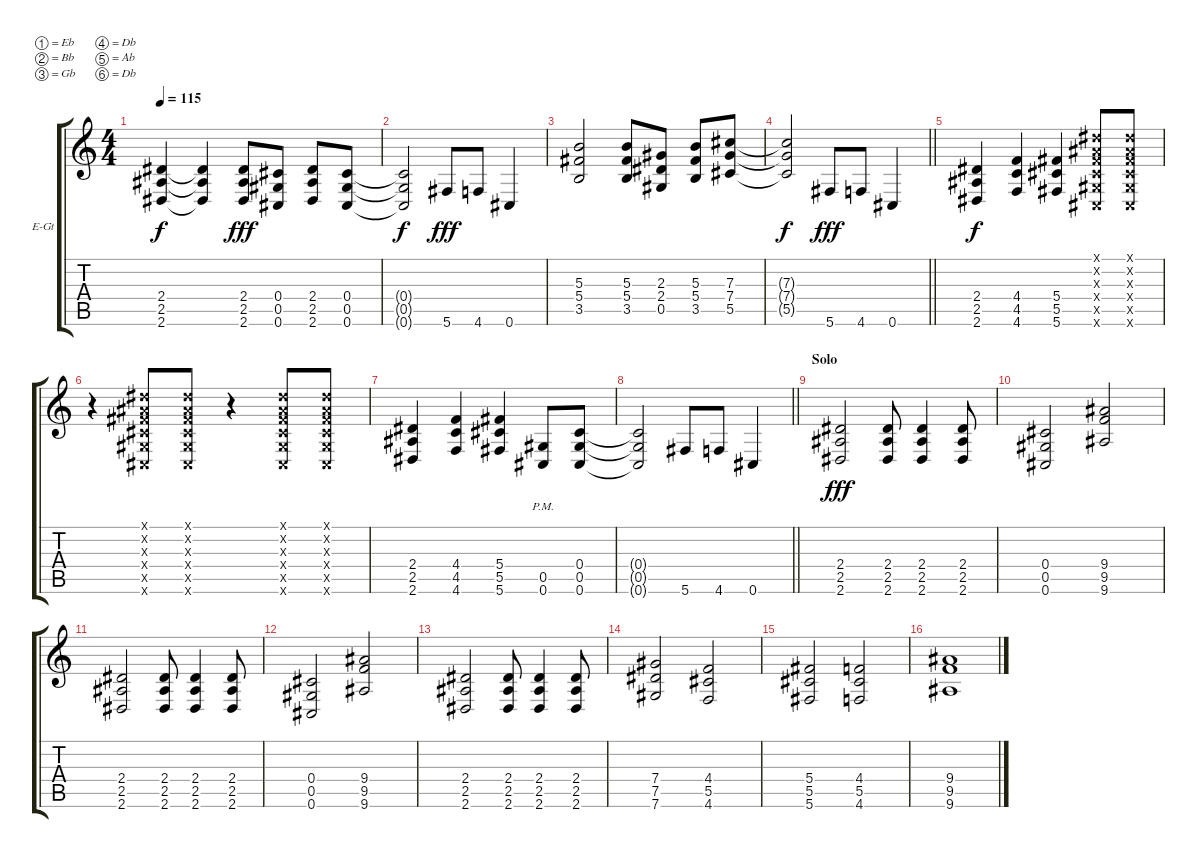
\bracketExtendMode groupsimilarinstruments
\firstSystemTrackNameOrientation horizontal
\otherSystemsTrackNameOrientation horizontal
\track ("Rhythm" "E-Gt") {instrument distortionguitar}
\staff {score tabs}
\tuning (Eb4 Bb3 Gb3 Db3 Ab2 Db2)
\ts (4 4)
\tempo 115
\clef g2
\ks c
(2.4 2.5 2.6).4{dy f} (2.4{t} 2.5{t} 2.6{t}).4 (2.4 2.5 2.6).8{dy fff} (0.4 0.5 0.6).8 (2.4 2.5 2.6).8 (0.4 0.5 0.6).8 |
(0.4{t} 0.5{t} 0.6{t}).2{dy f} 5.6.8{dy fff} 4.6.8 0.6.4 |
(5.3 5.4 3.5).2 (5.3 5.4 3.5).8 (2.3 2.4 0.5).8 (5.3 5.4 3.5).8 (7.3 7.4 5.5).8 |
\barLineRight lightlight
(7.3{t} 7.4{t} 5.5{t}).2{dy f} 5.6.8{dy fff} 4.6.8 0.6.4 |
(2.4 2.5 2.6).4{dy f} (4.4 4.5 4.6).4 (5.4 5.5 5.6).4 (0.1{x} 0.2{x} 0.3{x} 0.4{x} 0.5{x} 0.6{x}).8 (0.1{x} 0.2{x} 0.3{x} 0.4{x} 0.5{x} 0.6{x}).8 |
r.4 (0.1{x} 0.2{x} 0.3{x} 0.4{x} 0.5{x} 0.6{x}).8 (0.1{x} 0.2{x} 0.3{x} 0.4{x} 0.5{x} 0.6{x}).8 r.4 (0.1{x} 0.2{x} 0.3{x} 0.4{x} 0.5{x} 0.6{x}).8 (0.1{x} 0.2{x} 0.3{x} 0.4{x} 0.5{x} 0.6{x}).8 |
(2.4 2.5 2.6).4 (4.4 4.5 4.6).4 (5.4 5.5 5.6).4 (0.5{pm} 0.6{pm}).8 (0.4 0.5 0.6).8 |
\barLineRight lightlight
(0.4{t} 0.5{t} 0.6{t}).2 5.6.8 4.6.8 0.6.4 |
\section ("" "Solo")
(2.4 2.5 2.6).2{dy fff} (2.4 2.5 2.6).8 (2.4 2.5 2.6).4 (2.4 2.5 2.6).8 |
(0.4 0.5 0.6).2 (9.4 9.5 9.6).2 |
(2.4 2.5 2.6).2 (2.4 2.5 2.6).8 (2.4 2.5 2.6).4 (2.4 2.5 2.6).8 |
(0.4 0.5 0.6).2 (9.4 9.5 9.6).2 |
(2.4 2.5 2.6).2 (2.4 2.5 2.6).8 (2.4 2.5 2.6).4 (2.4 2.5 2.6).8 |
(7.4 7.5 7.6).2 (4.4 5.5 4.6).2 |
(5.4 5.5 5.6).2 (4.4 5.5 4.6).2 |
(9.4 9.5 9.6).1
